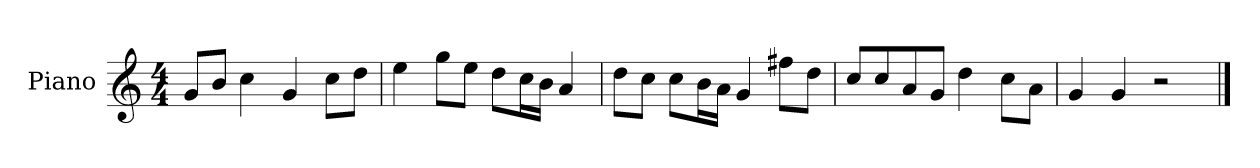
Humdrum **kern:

**kern
*part1
*staff1
*I"Piano
*I'P-no
*clefG2
*k[]
*M4/4
*MM90
=1
8g/L
8b/J
4cc\
4g/
8cc\L
8dd\J
=2
4ee\
8gg\L
8ee\J
8dd\L
16cc\L
16b\JJ
4a/
=3
8dd\L
8cc\J
8cc\L
16b\L
16a\JJ
4g/
8ff#X\L
8dd\J
=4
8cc/L
8cc/
8a/
8g/J
4dd\
8cc\L
8a\J
=5
4g/
4g/
2r
==
*-
